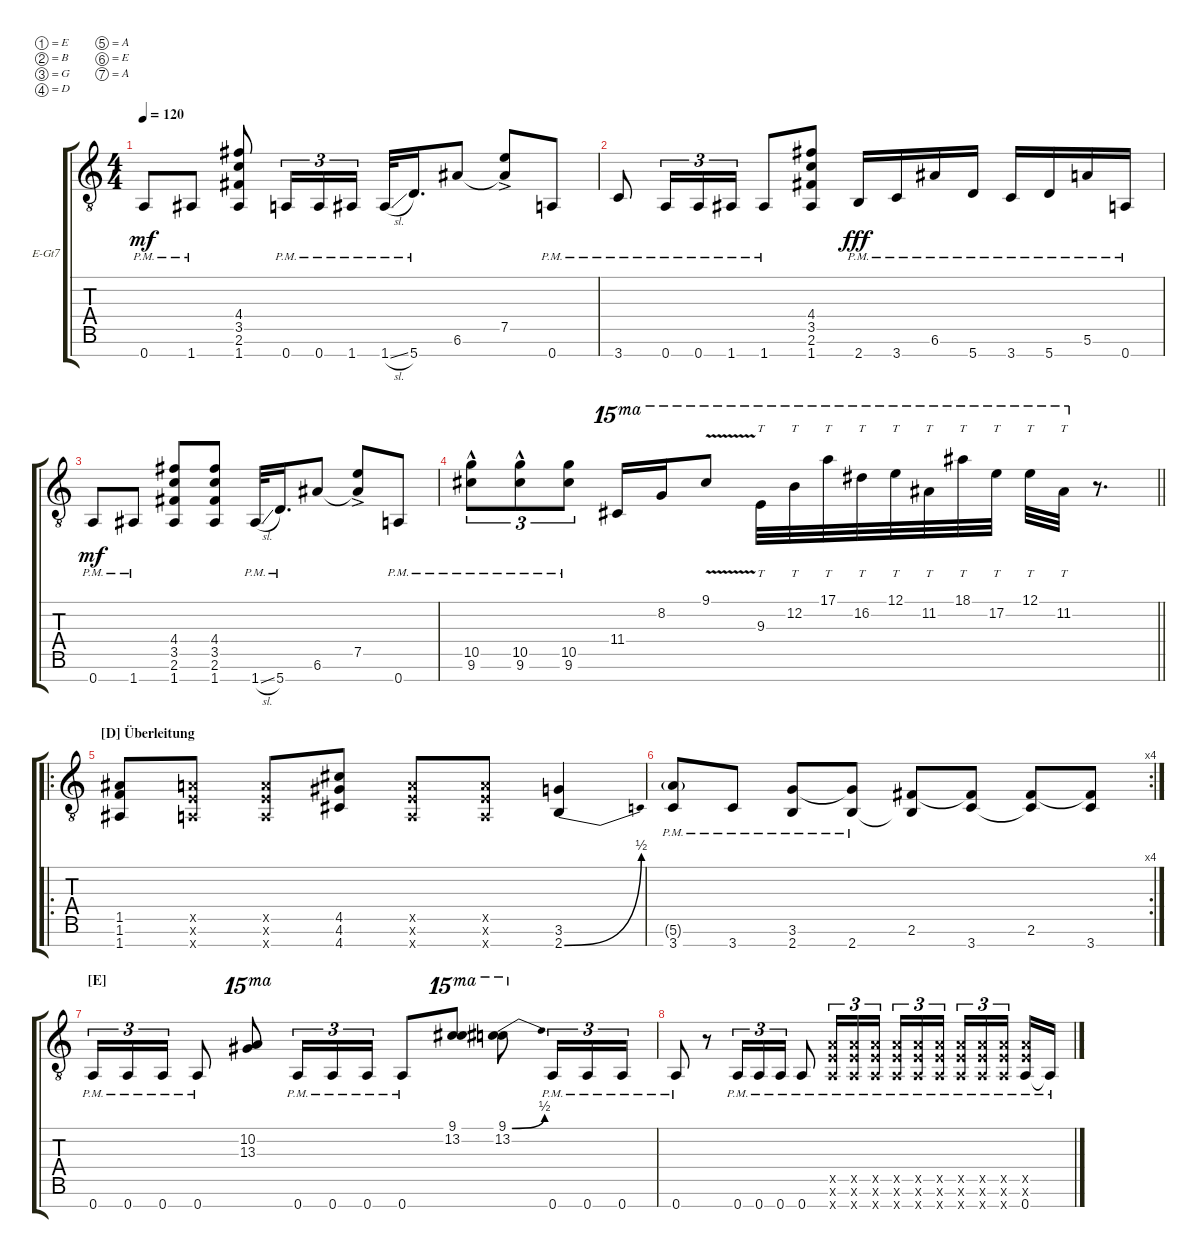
\defaultSystemsLayout 4
\bracketExtendMode groupsimilarinstruments
\firstSystemTrackNameOrientation horizontal
\otherSystemsTrackNameOrientation horizontal
\track ("Electric Guitar" "E-Gt7") {instrument distortionguitar}
\staff {score tabs}
\tuning (E4 B3 G3 D3 A2 E2 A1)
\ts (4 4)
\tempo 120
\clef g2
\ottava 8vb
\ks c
0.7{pm}.8{dy mf} 1.7{pm}.8 (1.7 2.6 3.5 4.4).8 0.7{pm}.16{tu (3 2)} 0.7{pm}.16{tu (3 2)} 1.7{pm}.16{tu (3 2)} 1.7{sl pm}.32 5.7{pm}.16{d} 6.6.8 (7.5{ac} 6.6{t}).8 0.7{pm}.8 |
3.7{pm}.8 0.7{pm}.16{tu (3 2)} 0.7{pm}.16{tu (3 2)} 1.7{pm}.16{tu (3 2)} 1.7{pm}.8 (1.7 2.6 3.5 4.4).8 2.7{pm}.16{dy fff} 3.7{pm}.16 6.6{pm}.16 5.7{pm}.16 3.7{pm}.16 5.7{pm}.16 5.6{pm}.16 0.7{pm}.16 |
0.7{pm}.8{dy mf} 1.7{pm}.8 (1.7 2.6 3.5 4.4).8 (1.7 2.6 3.5 4.4).8 1.7{sl pm}.32 5.7{pm}.16{d} 6.6.8 (7.5{ac} 6.6{t}).8 0.7{pm}.8 |
\barLineRight lightlight
(9.6{pm} 10.5{hac pm}).8{tu (3 2)} (9.6{pm} 10.5{hac pm}).8{tu (3 2)} (9.6{pm} 10.5{pm}).8{tu (3 2)} 11.4.16{ot 15ma} 8.2.16{ot 15ma} 9.1{v}.8{ot 15ma} 9.3.32{tt ot 15ma} 12.2.32{tt ot 15ma} 17.1.32{tt ot 15ma} 16.2.32{tt ot 15ma} 12.1.32{tt ot 15ma} 11.2.32{tt ot 15ma} 18.1.32{tt ot 15ma} 17.2.32{tt ot 15ma} 12.1.32{tt ot 15ma} 11.2.32{tt ot 15ma} r.8{d} |
\ro
\section ("D" "Überleitung")
(1.7 1.6 1.5).8 (0.7{x} 0.6{x} 0.5{x}).8 (0.7{x} 0.6{x} 0.5{x}).8 (4.5 4.6 4.7).8 (0.7{x} 0.6{x} 0.5{x}).8 (0.6{x} 0.7{x} 0.5{x}).8 (2.7{be (bend 0 0 28.799999999999997 2)} 3.6).4 |
\rc 4
(3.7{pm} 5.6{g pm}).8 3.7{pm}.8 (2.7{pm} 3.6{pm}).8 (2.7 3.6{pm t}).8 (2.6 2.7{t}).8 (3.7 2.6{t}).8 (2.6 3.7{t}).8 (3.7 2.6{t}).8 |
\section ("E" "")
0.7{pm}.16{tu (3 2)} 0.7{pm}.16{tu (3 2)} 0.7{pm}.16{tu (3 2)} 0.7{pm}.8 (13.3 10.2).8{ot 15ma} 0.7{pm}.16{tu (3 2)} 0.7{pm}.16{tu (3 2)} 0.7{pm}.16{tu (3 2)} 0.7{pm}.8 (13.2 9.1).8{ot 15ma} (13.2 9.1{be (bend 0.6 0 7.199999999999999 2)}).8{ot 15ma} 0.7{pm}.16{tu (3 2)} 0.7{pm}.16{tu (3 2)} 0.7{pm}.16{tu (3 2)} |
0.7{pm}.8 r.8 0.7{pm}.16{tu (3 2)} 0.7{pm}.16{tu (3 2)} 0.7{pm}.16{tu (3 2)} 0.7{pm}.8 (0.7{pm x} 0.6{pm x} 0.5{pm x}).16{tu (3 2)} (0.7{pm x} 0.6{pm x} 0.5{pm x}).16{tu (3 2)} (0.6{pm x} 0.7{pm x} 0.5{pm x}).16{tu (3 2)} (0.7{pm x} 0.6{pm x} 0.5{pm x}).16{tu (3 2)} (0.7{pm x} 0.6{pm x} 0.5{pm x}).16{tu (3 2)} (0.6{pm x} 0.7{pm x} 0.5{pm x}).16{tu (3 2)} (0.7{pm x} 0.6{pm x} 0.5{pm x}).16{tu (3 2)} (0.7{pm x} 0.6{pm x} 0.5{pm x}).16{tu (3 2)} (0.6{pm x} 0.7{pm x} 0.5{pm x}).16{tu (3 2)} (0.7{pm} 0.6{pm x} 0.5{pm x}).16 0.7{pm t}.16
